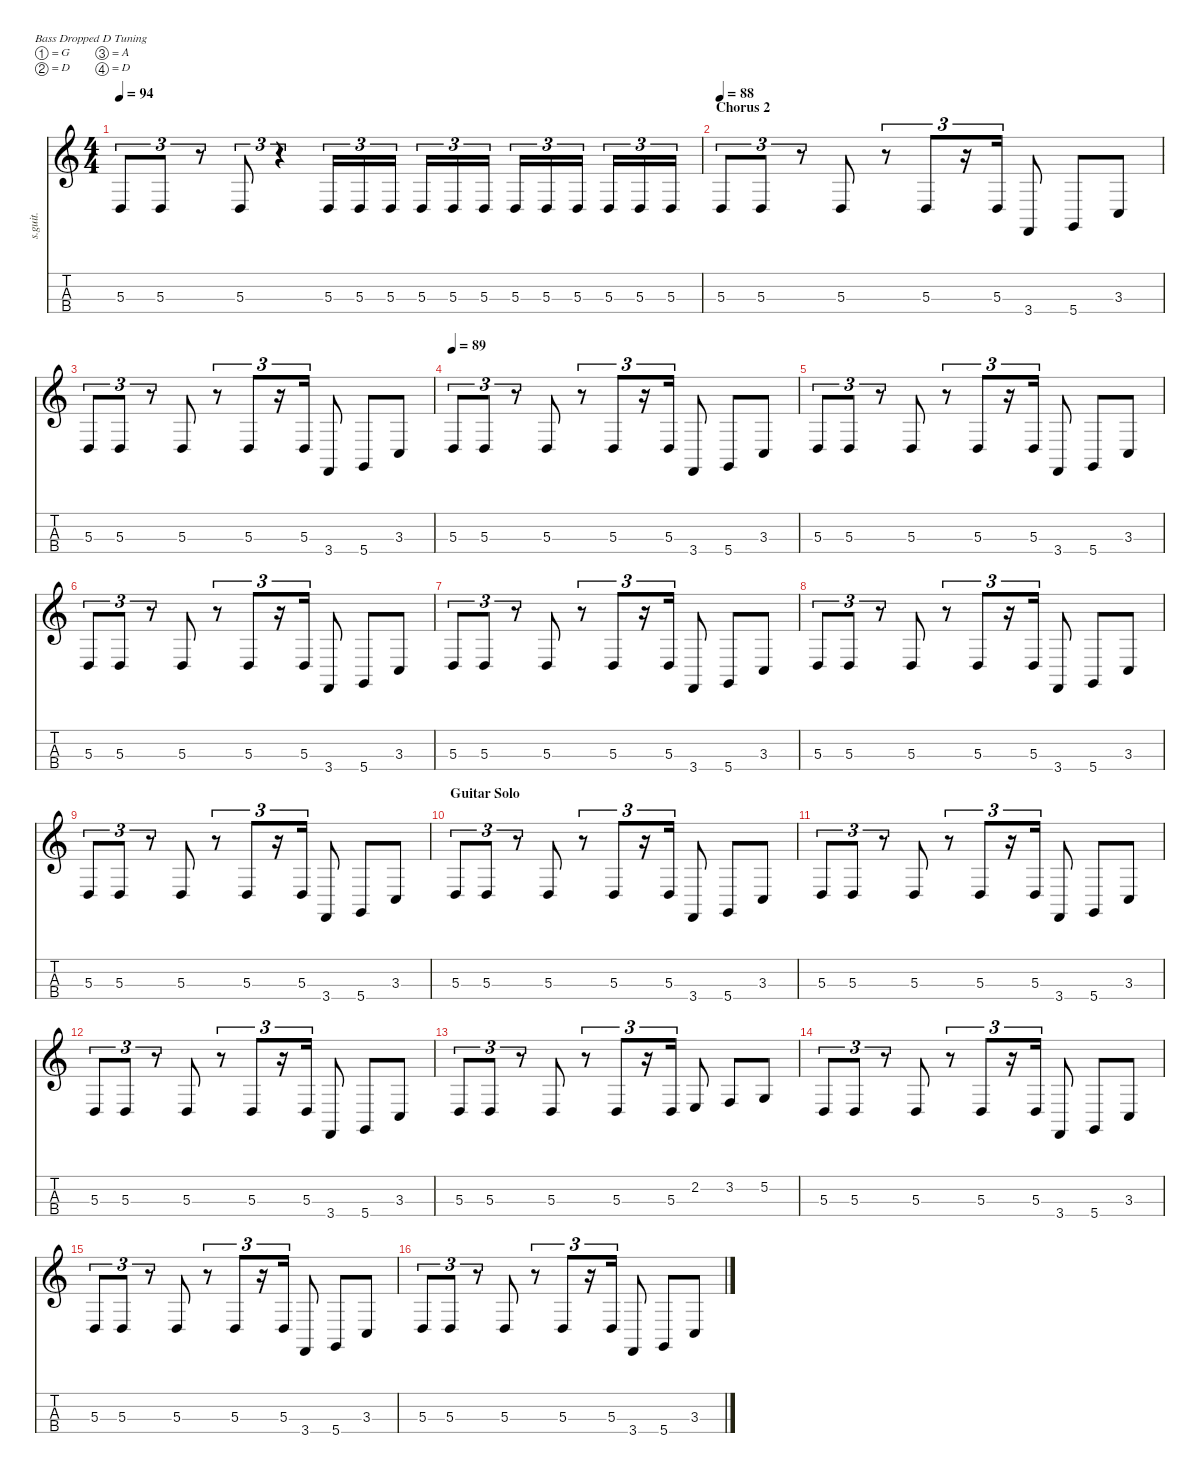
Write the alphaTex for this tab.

\defaultSystemsLayout 4
\hideDynamics
\bracketExtendMode nobrackets
\track ("Tim Commerford - Bass" "s.guit.") {instrument electricbassfinger}
\staff {score tabs}
\tuning (G2 D2 A1 D1)
\ts (4 4)
\tempo 94
\clef g2
\ks c
5.3.8{tu (3 2) lyrics (0 "") lyrics (1 "") lyrics (2 "") lyrics (3 "") lyrics (4 "") dy f} 5.3.8{tu (3 2) lyrics (0 "") lyrics (1 "") lyrics (2 "") lyrics (3 "") lyrics (4 "")} r.8{tu (3 2)} 5.3.8{tu (3 2) lyrics (0 "") lyrics (1 "") lyrics (2 "") lyrics (3 "") lyrics (4 "")} r.4{tu (3 2)} 5.3.16{tu (3 2) lyrics (0 "") lyrics (1 "") lyrics (2 "") lyrics (3 "") lyrics (4 "")} 5.3.16{tu (3 2) lyrics (0 "") lyrics (1 "") lyrics (2 "") lyrics (3 "") lyrics (4 "")} 5.3.16{tu (3 2) lyrics (0 "") lyrics (1 "") lyrics (2 "") lyrics (3 "") lyrics (4 "")} 5.3.16{tu (3 2) lyrics (0 "") lyrics (1 "") lyrics (2 "") lyrics (3 "") lyrics (4 "")} 5.3.16{tu (3 2) lyrics (0 "") lyrics (1 "") lyrics (2 "") lyrics (3 "") lyrics (4 "")} 5.3.16{tu (3 2) lyrics (0 "") lyrics (1 "") lyrics (2 "") lyrics (3 "") lyrics (4 "")} 5.3.16{tu (3 2) lyrics (0 "") lyrics (1 "") lyrics (2 "") lyrics (3 "") lyrics (4 "")} 5.3.16{tu (3 2) lyrics (0 "") lyrics (1 "") lyrics (2 "") lyrics (3 "") lyrics (4 "")} 5.3.16{tu (3 2) lyrics (0 "") lyrics (1 "") lyrics (2 "") lyrics (3 "") lyrics (4 "")} 5.3.16{tu (3 2) lyrics (0 "") lyrics (1 "") lyrics (2 "") lyrics (3 "") lyrics (4 "")} 5.3.16{tu (3 2) lyrics (0 "") lyrics (1 "") lyrics (2 "") lyrics (3 "") lyrics (4 "")} 5.3.16{tu (3 2) lyrics (0 "") lyrics (1 "") lyrics (2 "") lyrics (3 "") lyrics (4 "")} |
\section ("" "Chorus 2")
\tempo 88
5.3.8{tu (3 2) lyrics (0 "") lyrics (1 "") lyrics (2 "") lyrics (3 "") lyrics (4 "")} 5.3.8{tu (3 2) lyrics (0 "") lyrics (1 "") lyrics (2 "") lyrics (3 "") lyrics (4 "")} r.8{tu (3 2)} 5.3.8{lyrics (0 "") lyrics (1 "") lyrics (2 "") lyrics (3 "") lyrics (4 "")} r.8{tu (3 2)} 5.3.8{tu (3 2) lyrics (0 "") lyrics (1 "") lyrics (2 "") lyrics (3 "") lyrics (4 "")} r.16{tu (3 2)} 5.3.16{tu (3 2) lyrics (0 "") lyrics (1 "") lyrics (2 "") lyrics (3 "") lyrics (4 "")} 3.4.8{lyrics (0 "") lyrics (1 "") lyrics (2 "") lyrics (3 "") lyrics (4 "")} 5.4.8{lyrics (0 "") lyrics (1 "") lyrics (2 "") lyrics (3 "") lyrics (4 "")} 3.3.8{lyrics (0 "") lyrics (1 "") lyrics (2 "") lyrics (3 "") lyrics (4 "")} |
5.3.8{tu (3 2) lyrics (0 "") lyrics (1 "") lyrics (2 "") lyrics (3 "") lyrics (4 "")} 5.3.8{tu (3 2) lyrics (0 "") lyrics (1 "") lyrics (2 "") lyrics (3 "") lyrics (4 "")} r.8{tu (3 2)} 5.3.8{lyrics (0 "") lyrics (1 "") lyrics (2 "") lyrics (3 "") lyrics (4 "")} r.8{tu (3 2)} 5.3.8{tu (3 2) lyrics (0 "") lyrics (1 "") lyrics (2 "") lyrics (3 "") lyrics (4 "")} r.16{tu (3 2)} 5.3.16{tu (3 2) lyrics (0 "") lyrics (1 "") lyrics (2 "") lyrics (3 "") lyrics (4 "")} 3.4.8{lyrics (0 "") lyrics (1 "") lyrics (2 "") lyrics (3 "") lyrics (4 "")} 5.4.8{lyrics (0 "") lyrics (1 "") lyrics (2 "") lyrics (3 "") lyrics (4 "")} 3.3.8{lyrics (0 "") lyrics (1 "") lyrics (2 "") lyrics (3 "") lyrics (4 "")} |
\tempo 89
5.3.8{tu (3 2) lyrics (0 "") lyrics (1 "") lyrics (2 "") lyrics (3 "") lyrics (4 "")} 5.3.8{tu (3 2) lyrics (0 "") lyrics (1 "") lyrics (2 "") lyrics (3 "") lyrics (4 "")} r.8{tu (3 2)} 5.3.8{lyrics (0 "") lyrics (1 "") lyrics (2 "") lyrics (3 "") lyrics (4 "")} r.8{tu (3 2)} 5.3.8{tu (3 2) lyrics (0 "") lyrics (1 "") lyrics (2 "") lyrics (3 "") lyrics (4 "")} r.16{tu (3 2)} 5.3.16{tu (3 2) lyrics (0 "") lyrics (1 "") lyrics (2 "") lyrics (3 "") lyrics (4 "")} 3.4.8{lyrics (0 "") lyrics (1 "") lyrics (2 "") lyrics (3 "") lyrics (4 "")} 5.4.8{lyrics (0 "") lyrics (1 "") lyrics (2 "") lyrics (3 "") lyrics (4 "")} 3.3.8{lyrics (0 "") lyrics (1 "") lyrics (2 "") lyrics (3 "") lyrics (4 "")} |
5.3.8{tu (3 2) lyrics (0 "") lyrics (1 "") lyrics (2 "") lyrics (3 "") lyrics (4 "")} 5.3.8{tu (3 2) lyrics (0 "") lyrics (1 "") lyrics (2 "") lyrics (3 "") lyrics (4 "")} r.8{tu (3 2)} 5.3.8{lyrics (0 "") lyrics (1 "") lyrics (2 "") lyrics (3 "") lyrics (4 "")} r.8{tu (3 2)} 5.3.8{tu (3 2) lyrics (0 "") lyrics (1 "") lyrics (2 "") lyrics (3 "") lyrics (4 "")} r.16{tu (3 2)} 5.3.16{tu (3 2) lyrics (0 "") lyrics (1 "") lyrics (2 "") lyrics (3 "") lyrics (4 "")} 3.4.8{lyrics (0 "") lyrics (1 "") lyrics (2 "") lyrics (3 "") lyrics (4 "")} 5.4.8{lyrics (0 "") lyrics (1 "") lyrics (2 "") lyrics (3 "") lyrics (4 "")} 3.3.8{lyrics (0 "") lyrics (1 "") lyrics (2 "") lyrics (3 "") lyrics (4 "")} |
5.3.8{tu (3 2) lyrics (0 "") lyrics (1 "") lyrics (2 "") lyrics (3 "") lyrics (4 "")} 5.3.8{tu (3 2) lyrics (0 "") lyrics (1 "") lyrics (2 "") lyrics (3 "") lyrics (4 "")} r.8{tu (3 2)} 5.3.8{lyrics (0 "") lyrics (1 "") lyrics (2 "") lyrics (3 "") lyrics (4 "")} r.8{tu (3 2)} 5.3.8{tu (3 2) lyrics (0 "") lyrics (1 "") lyrics (2 "") lyrics (3 "") lyrics (4 "")} r.16{tu (3 2)} 5.3.16{tu (3 2) lyrics (0 "") lyrics (1 "") lyrics (2 "") lyrics (3 "") lyrics (4 "")} 3.4.8{lyrics (0 "") lyrics (1 "") lyrics (2 "") lyrics (3 "") lyrics (4 "")} 5.4.8{lyrics (0 "") lyrics (1 "") lyrics (2 "") lyrics (3 "") lyrics (4 "")} 3.3.8{lyrics (0 "") lyrics (1 "") lyrics (2 "") lyrics (3 "") lyrics (4 "")} |
5.3.8{tu (3 2) lyrics (0 "") lyrics (1 "") lyrics (2 "") lyrics (3 "") lyrics (4 "")} 5.3.8{tu (3 2) lyrics (0 "") lyrics (1 "") lyrics (2 "") lyrics (3 "") lyrics (4 "")} r.8{tu (3 2)} 5.3.8{lyrics (0 "") lyrics (1 "") lyrics (2 "") lyrics (3 "") lyrics (4 "")} r.8{tu (3 2)} 5.3.8{tu (3 2) lyrics (0 "") lyrics (1 "") lyrics (2 "") lyrics (3 "") lyrics (4 "")} r.16{tu (3 2)} 5.3.16{tu (3 2) lyrics (0 "") lyrics (1 "") lyrics (2 "") lyrics (3 "") lyrics (4 "")} 3.4.8{lyrics (0 "") lyrics (1 "") lyrics (2 "") lyrics (3 "") lyrics (4 "")} 5.4.8{lyrics (0 "") lyrics (1 "") lyrics (2 "") lyrics (3 "") lyrics (4 "")} 3.3.8{lyrics (0 "") lyrics (1 "") lyrics (2 "") lyrics (3 "") lyrics (4 "")} |
5.3.8{tu (3 2) lyrics (0 "") lyrics (1 "") lyrics (2 "") lyrics (3 "") lyrics (4 "")} 5.3.8{tu (3 2) lyrics (0 "") lyrics (1 "") lyrics (2 "") lyrics (3 "") lyrics (4 "")} r.8{tu (3 2)} 5.3.8{lyrics (0 "") lyrics (1 "") lyrics (2 "") lyrics (3 "") lyrics (4 "")} r.8{tu (3 2)} 5.3.8{tu (3 2) lyrics (0 "") lyrics (1 "") lyrics (2 "") lyrics (3 "") lyrics (4 "")} r.16{tu (3 2)} 5.3.16{tu (3 2) lyrics (0 "") lyrics (1 "") lyrics (2 "") lyrics (3 "") lyrics (4 "")} 3.4.8{lyrics (0 "") lyrics (1 "") lyrics (2 "") lyrics (3 "") lyrics (4 "")} 5.4.8{lyrics (0 "") lyrics (1 "") lyrics (2 "") lyrics (3 "") lyrics (4 "")} 3.3.8{lyrics (0 "") lyrics (1 "") lyrics (2 "") lyrics (3 "") lyrics (4 "")} |
5.3.8{tu (3 2) lyrics (0 "") lyrics (1 "") lyrics (2 "") lyrics (3 "") lyrics (4 "")} 5.3.8{tu (3 2) lyrics (0 "") lyrics (1 "") lyrics (2 "") lyrics (3 "") lyrics (4 "")} r.8{tu (3 2)} 5.3.8{lyrics (0 "") lyrics (1 "") lyrics (2 "") lyrics (3 "") lyrics (4 "")} r.8{tu (3 2)} 5.3.8{tu (3 2) lyrics (0 "") lyrics (1 "") lyrics (2 "") lyrics (3 "") lyrics (4 "")} r.16{tu (3 2)} 5.3.16{tu (3 2) lyrics (0 "") lyrics (1 "") lyrics (2 "") lyrics (3 "") lyrics (4 "")} 3.4.8{lyrics (0 "") lyrics (1 "") lyrics (2 "") lyrics (3 "") lyrics (4 "")} 5.4.8{lyrics (0 "") lyrics (1 "") lyrics (2 "") lyrics (3 "") lyrics (4 "")} 3.3.8{lyrics (0 "") lyrics (1 "") lyrics (2 "") lyrics (3 "") lyrics (4 "")} |
\section ("" "Guitar Solo")
5.3.8{tu (3 2) lyrics (0 "") lyrics (1 "") lyrics (2 "") lyrics (3 "") lyrics (4 "")} 5.3.8{tu (3 2) lyrics (0 "") lyrics (1 "") lyrics (2 "") lyrics (3 "") lyrics (4 "")} r.8{tu (3 2)} 5.3.8{lyrics (0 "") lyrics (1 "") lyrics (2 "") lyrics (3 "") lyrics (4 "")} r.8{tu (3 2)} 5.3.8{tu (3 2) lyrics (0 "") lyrics (1 "") lyrics (2 "") lyrics (3 "") lyrics (4 "")} r.16{tu (3 2)} 5.3.16{tu (3 2) lyrics (0 "") lyrics (1 "") lyrics (2 "") lyrics (3 "") lyrics (4 "")} 3.4.8{lyrics (0 "") lyrics (1 "") lyrics (2 "") lyrics (3 "") lyrics (4 "")} 5.4.8{lyrics (0 "") lyrics (1 "") lyrics (2 "") lyrics (3 "") lyrics (4 "")} 3.3.8{lyrics (0 "") lyrics (1 "") lyrics (2 "") lyrics (3 "") lyrics (4 "")} |
5.3.8{tu (3 2) lyrics (0 "") lyrics (1 "") lyrics (2 "") lyrics (3 "") lyrics (4 "")} 5.3.8{tu (3 2) lyrics (0 "") lyrics (1 "") lyrics (2 "") lyrics (3 "") lyrics (4 "")} r.8{tu (3 2)} 5.3.8{lyrics (0 "") lyrics (1 "") lyrics (2 "") lyrics (3 "") lyrics (4 "")} r.8{tu (3 2)} 5.3.8{tu (3 2) lyrics (0 "") lyrics (1 "") lyrics (2 "") lyrics (3 "") lyrics (4 "")} r.16{tu (3 2)} 5.3.16{tu (3 2) lyrics (0 "") lyrics (1 "") lyrics (2 "") lyrics (3 "") lyrics (4 "")} 3.4.8{lyrics (0 "") lyrics (1 "") lyrics (2 "") lyrics (3 "") lyrics (4 "")} 5.4.8{lyrics (0 "") lyrics (1 "") lyrics (2 "") lyrics (3 "") lyrics (4 "")} 3.3.8{lyrics (0 "") lyrics (1 "") lyrics (2 "") lyrics (3 "") lyrics (4 "")} |
5.3.8{tu (3 2) lyrics (0 "") lyrics (1 "") lyrics (2 "") lyrics (3 "") lyrics (4 "")} 5.3.8{tu (3 2) lyrics (0 "") lyrics (1 "") lyrics (2 "") lyrics (3 "") lyrics (4 "")} r.8{tu (3 2)} 5.3.8{lyrics (0 "") lyrics (1 "") lyrics (2 "") lyrics (3 "") lyrics (4 "")} r.8{tu (3 2)} 5.3.8{tu (3 2) lyrics (0 "") lyrics (1 "") lyrics (2 "") lyrics (3 "") lyrics (4 "")} r.16{tu (3 2)} 5.3.16{tu (3 2) lyrics (0 "") lyrics (1 "") lyrics (2 "") lyrics (3 "") lyrics (4 "")} 3.4.8{lyrics (0 "") lyrics (1 "") lyrics (2 "") lyrics (3 "") lyrics (4 "")} 5.4.8{lyrics (0 "") lyrics (1 "") lyrics (2 "") lyrics (3 "") lyrics (4 "")} 3.3.8{lyrics (0 "") lyrics (1 "") lyrics (2 "") lyrics (3 "") lyrics (4 "")} |
5.3.8{tu (3 2) lyrics (0 "") lyrics (1 "") lyrics (2 "") lyrics (3 "") lyrics (4 "")} 5.3.8{tu (3 2) lyrics (0 "") lyrics (1 "") lyrics (2 "") lyrics (3 "") lyrics (4 "")} r.8{tu (3 2)} 5.3.8{lyrics (0 "") lyrics (1 "") lyrics (2 "") lyrics (3 "") lyrics (4 "")} r.8{tu (3 2)} 5.3.8{tu (3 2) lyrics (0 "") lyrics (1 "") lyrics (2 "") lyrics (3 "") lyrics (4 "")} r.16{tu (3 2)} 5.3.16{tu (3 2) lyrics (0 "") lyrics (1 "") lyrics (2 "") lyrics (3 "") lyrics (4 "")} 2.2.8{lyrics (0 "") lyrics (1 "") lyrics (2 "") lyrics (3 "") lyrics (4 "")} 3.2.8{lyrics (0 "") lyrics (1 "") lyrics (2 "") lyrics (3 "") lyrics (4 "")} 5.2.8{lyrics (0 "") lyrics (1 "") lyrics (2 "") lyrics (3 "") lyrics (4 "")} |
5.3.8{tu (3 2) lyrics (0 "") lyrics (1 "") lyrics (2 "") lyrics (3 "") lyrics (4 "")} 5.3.8{tu (3 2) lyrics (0 "") lyrics (1 "") lyrics (2 "") lyrics (3 "") lyrics (4 "")} r.8{tu (3 2)} 5.3.8{lyrics (0 "") lyrics (1 "") lyrics (2 "") lyrics (3 "") lyrics (4 "")} r.8{tu (3 2)} 5.3.8{tu (3 2) lyrics (0 "") lyrics (1 "") lyrics (2 "") lyrics (3 "") lyrics (4 "")} r.16{tu (3 2)} 5.3.16{tu (3 2) lyrics (0 "") lyrics (1 "") lyrics (2 "") lyrics (3 "") lyrics (4 "")} 3.4.8{lyrics (0 "") lyrics (1 "") lyrics (2 "") lyrics (3 "") lyrics (4 "")} 5.4.8{lyrics (0 "") lyrics (1 "") lyrics (2 "") lyrics (3 "") lyrics (4 "")} 3.3.8{lyrics (0 "") lyrics (1 "") lyrics (2 "") lyrics (3 "") lyrics (4 "")} |
5.3.8{tu (3 2) lyrics (0 "") lyrics (1 "") lyrics (2 "") lyrics (3 "") lyrics (4 "")} 5.3.8{tu (3 2) lyrics (0 "") lyrics (1 "") lyrics (2 "") lyrics (3 "") lyrics (4 "")} r.8{tu (3 2)} 5.3.8{lyrics (0 "") lyrics (1 "") lyrics (2 "") lyrics (3 "") lyrics (4 "")} r.8{tu (3 2)} 5.3.8{tu (3 2) lyrics (0 "") lyrics (1 "") lyrics (2 "") lyrics (3 "") lyrics (4 "")} r.16{tu (3 2)} 5.3.16{tu (3 2) lyrics (0 "") lyrics (1 "") lyrics (2 "") lyrics (3 "") lyrics (4 "")} 3.4.8{lyrics (0 "") lyrics (1 "") lyrics (2 "") lyrics (3 "") lyrics (4 "")} 5.4.8{lyrics (0 "") lyrics (1 "") lyrics (2 "") lyrics (3 "") lyrics (4 "")} 3.3.8{lyrics (0 "") lyrics (1 "") lyrics (2 "") lyrics (3 "") lyrics (4 "")} |
5.3.8{tu (3 2) lyrics (0 "") lyrics (1 "") lyrics (2 "") lyrics (3 "") lyrics (4 "")} 5.3.8{tu (3 2) lyrics (0 "") lyrics (1 "") lyrics (2 "") lyrics (3 "") lyrics (4 "")} r.8{tu (3 2)} 5.3.8{lyrics (0 "") lyrics (1 "") lyrics (2 "") lyrics (3 "") lyrics (4 "")} r.8{tu (3 2)} 5.3.8{tu (3 2) lyrics (0 "") lyrics (1 "") lyrics (2 "") lyrics (3 "") lyrics (4 "")} r.16{tu (3 2)} 5.3.16{tu (3 2) lyrics (0 "") lyrics (1 "") lyrics (2 "") lyrics (3 "") lyrics (4 "")} 3.4.8{lyrics (0 "") lyrics (1 "") lyrics (2 "") lyrics (3 "") lyrics (4 "")} 5.4.8{lyrics (0 "") lyrics (1 "") lyrics (2 "") lyrics (3 "") lyrics (4 "")} 3.3.8{lyrics (0 "") lyrics (1 "") lyrics (2 "") lyrics (3 "") lyrics (4 "")}
